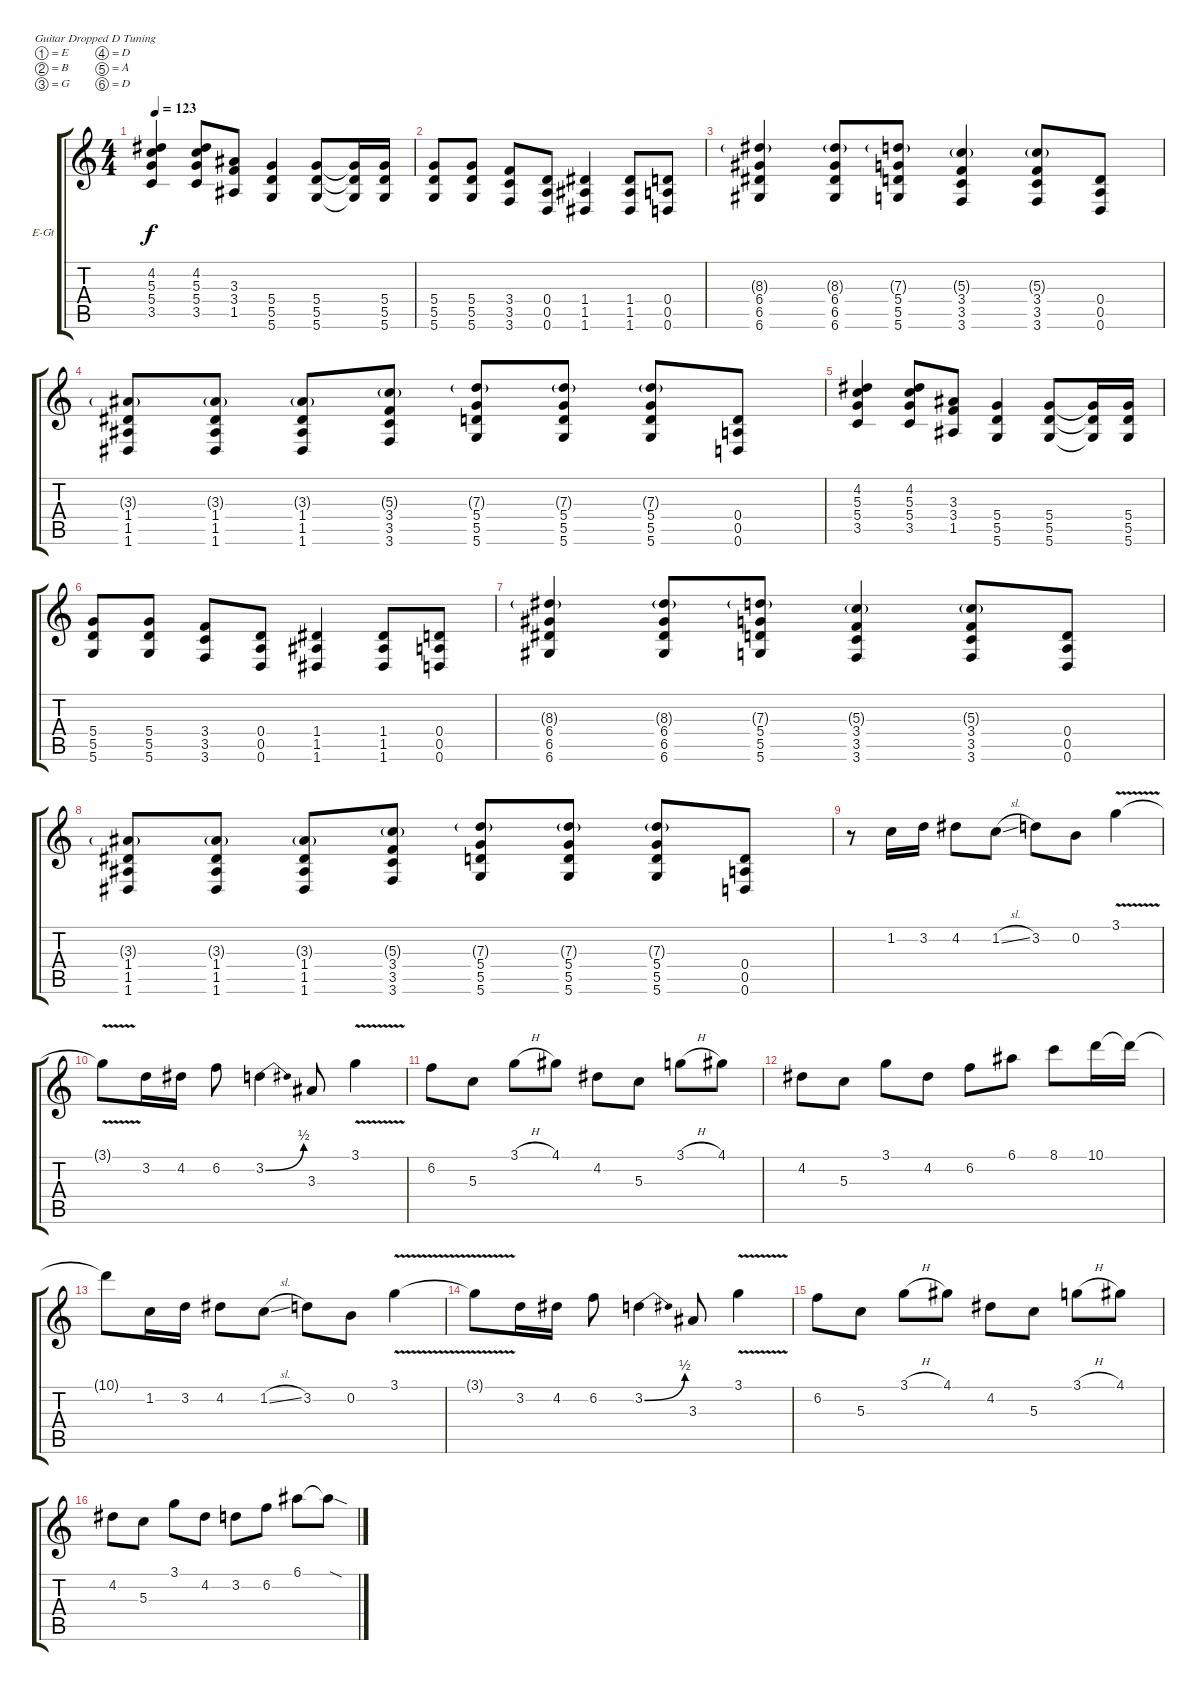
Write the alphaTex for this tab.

\bracketExtendMode groupsimilarinstruments
\firstSystemTrackNameOrientation horizontal
\otherSystemsTrackNameOrientation horizontal
\track ("Guitar 1" "E-Gt") {instrument distortionguitar}
\staff {score tabs}
\tuning (E4 B3 G3 D3 A2 D2)
\ts (4 4)
\tempo 123
\clef g2
\ks c
(4.2 5.3 5.4 3.5).4{dy f} (4.2 5.3 5.4 3.5).8 (3.3 3.4 1.5).8 (5.4 5.5 5.6).4 (5.4 5.5 5.6).8 (5.4{t} 5.5{t} 5.6{t}).16 (5.4 5.5 5.6).16 |
(5.4 5.5 5.6).8 (5.4 5.5 5.6).8 (3.4 3.5 3.6).8 (0.4 0.5 0.6).8 (1.4 1.5 1.6).4 (1.4 1.5 1.6).8 (0.4 0.5 0.6).8 |
(8.3{g} 6.4 6.5 6.6).4 (8.3{g} 6.4 6.5 6.6).8 (7.3{g} 5.4 5.5 5.6).8 (5.3{g} 3.4 3.5 3.6).4 (5.3{g} 3.4 3.5 3.6).8 (0.4 0.5 0.6).8 |
(3.3{g} 1.4 1.5 1.6).8 (3.3{g} 1.4 1.5 1.6).8 (3.3{g} 1.4 1.5 1.6).8 (5.3{g} 3.4 3.5 3.6).8 (7.3{g} 5.4 5.5 5.6).8 (7.3{g} 5.4 5.5 5.6).8 (7.3{g} 5.4 5.5 5.6).8 (0.4 0.5 0.6).8 |
(4.2 5.3 5.4 3.5).4 (4.2 5.3 5.4 3.5).8 (3.3 3.4 1.5).8 (5.4 5.5 5.6).4 (5.4 5.5 5.6).8 (5.4{t} 5.5{t} 5.6{t}).16 (5.4 5.5 5.6).16 |
(5.4 5.5 5.6).8 (5.4 5.5 5.6).8 (3.4 3.5 3.6).8 (0.4 0.5 0.6).8 (1.4 1.5 1.6).4 (1.4 1.5 1.6).8 (0.4 0.5 0.6).8 |
(8.3{g} 6.4 6.5 6.6).4 (8.3{g} 6.4 6.5 6.6).8 (7.3{g} 5.4 5.5 5.6).8 (5.3{g} 3.4 3.5 3.6).4 (5.3{g} 3.4 3.5 3.6).8 (0.4 0.5 0.6).8 |
(3.3{g} 1.4 1.5 1.6).8 (3.3{g} 1.4 1.5 1.6).8 (3.3{g} 1.4 1.5 1.6).8 (5.3{g} 3.4 3.5 3.6).8 (7.3{g} 5.4 5.5 5.6).8 (7.3{g} 5.4 5.5 5.6).8 (7.3{g} 5.4 5.5 5.6).8 (0.4 0.5 0.6).8 |
r.8 1.2.16 3.2.16 4.2.8 1.2{sl}.8 3.2.8 0.2.8 3.1{v}.4 |
3.1{v t}.8 3.2.16 4.2.16 6.2.8 3.2{be (bend 0 0 60 2)}.4 3.3.8 3.1{v}.4 |
6.2.8 5.3.8 3.1{h}.8 4.1.8 4.2.8 5.3.8 3.1{h}.8 4.1.8 |
4.2.8 5.3.8 3.1.8 4.2.8 6.2.8 6.1.8 8.1.8 10.1.16 10.1{t}.16 |
10.1{t}.8 1.2.16 3.2.16 4.2.8 1.2{sl}.8 3.2.8 0.2.8 3.1{v}.4 |
3.1{v t}.8 3.2.16 4.2.16 6.2.8 3.2{be (bend 0 0 60 2)}.4 3.3.8 3.1{v}.4 |
6.2.8 5.3.8 3.1{h}.8 4.1.8 4.2.8 5.3.8 3.1{h}.8 4.1.8 |
4.2.8 5.3.8 3.1.8 4.2.8 3.2.8 6.2.8 6.1.8 6.1{sod t}.8
